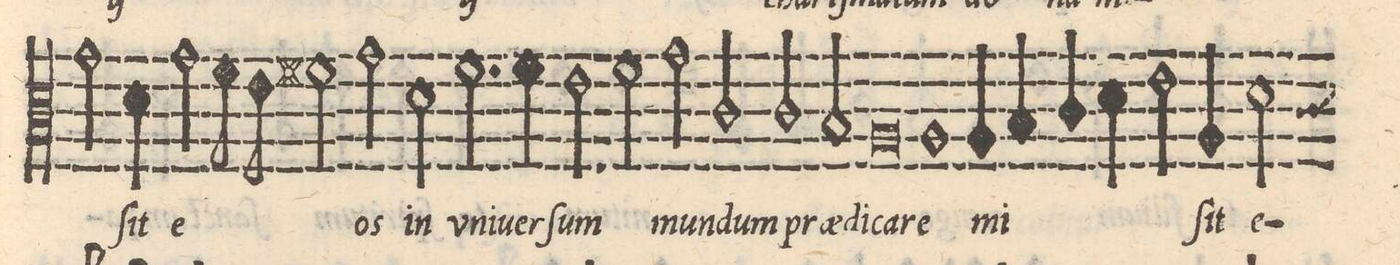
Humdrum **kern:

**kern	**text
*I"ALTVS	*
*clefC3	*
*k[]	*
*met(C|)	*
*M2/1	*
2g\	.
4d\	-ſit
2g\	e-
8f\	.
8e\	.
2f#X\	.
=34-	=34-
2g\	-os
2d\	in
2.fny\	v-
4f\	-ni-
=35-	=35-
2e\	-uer-
2f\	-ſum
2g\	mun-
2c/	-dum
=36-	=36-
2c/	prae-
2B/	-di-
0A	-ca-
=37-	=37-
1A	-re
=38-	=38-
4A/	mi-
4B/	.
4c/	.
4d\	.
2e\	.
4A/	-ſit
2d\	e-
*custos:c	*
=39-	=39-
*-	*-
